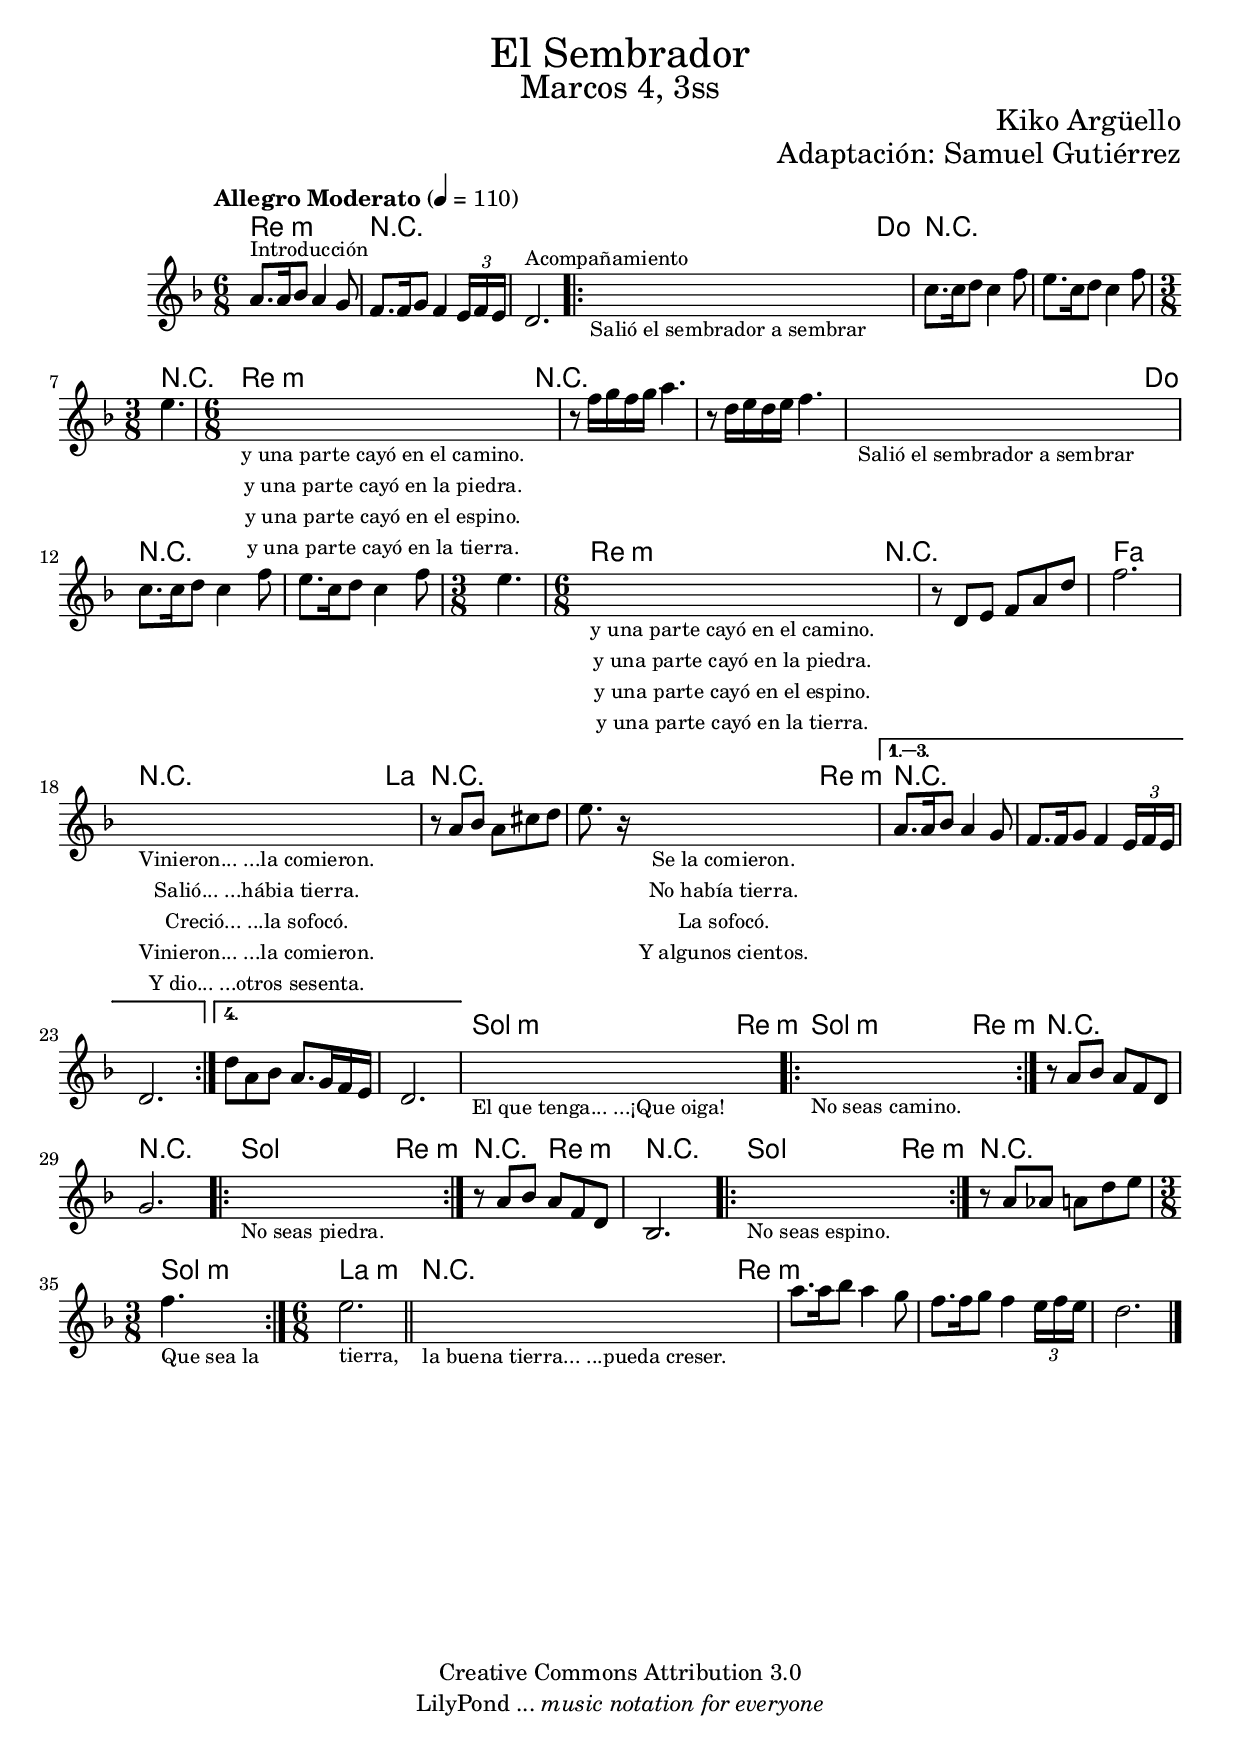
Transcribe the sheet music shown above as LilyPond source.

% Created on Mon Aug 29 16:03:40 CST 2011
% by serach.sam@

\version "2.19.80"
%#(set-global-staff-size 18)

\markup { \fill-line { \center-column { \fontsize #5 "El Sembrador" \fontsize #3 "Marcos 4, 3ss" } } }
\markup { \fill-line { " " \center-column { \fontsize #2 "Kiko Argüello" } } }
\markup { \fill-line { "" \right-column { \fontsize #2 "Adaptación: Samuel Gutiérrez"  } } }

\header {
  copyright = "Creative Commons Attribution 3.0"
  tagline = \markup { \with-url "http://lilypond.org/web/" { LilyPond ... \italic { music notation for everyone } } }
  breakbefore = ##t
}

global = {
  \key d \minor
  \time 6/8
  \tempo "Allegro Moderato" 4=110
  s2.*3
  \bar ".|:"
  s2.*3
  \time 3/8
  s4.
  \time 6/8
  s2.*6
  \time 3/8
  s4.
  \time 6/8
  s2.*12
  \bar ".|:"
  s2.
  \bar ":|."
  s2.*2
  \bar ".|:"
  s2.
  \bar ":|."
  s2.*2
  \bar ".|:"
  s2.
  \bar ":|."
  s2.
  \time 3/8
  s4.
  \time 6/8
  \bar ":|."
  s2.
  \bar "||"
  s2.*4
  \bar "|."
}

flute = \relative c'' {
  \set Staff.midiInstrument = "oboe"
  \compressFullBarRests
  \dynamicUp
  % Music follows here.
  a8.^\markup { \small Introducción } a16 bes8 a4 g8 |
  f8. f16 g8 f4 \tuplet 3/2 { e16 f16 e16 } |
  d2.^\markup { \small Acompañamiento } |
  \repeat volta 4 {
    \textLengthOn
    s2._\markup \center-column { \small "Salió el sembrador a sembrar" } |
    \textLengthOn
    c'8. c16 d8 c4 f8 |
    e8. c16 d8 c4 f8 |
    e4. |
    \textLengthOn
    s2._\markup \center-column {
      \small "y una parte cayó en el camino."
      \small "y una parte cayó en la piedra."
      \small "y una parte cayó en el espino."
      \small "y una parte cayó en la tierra."
    } |
    \textLengthOn
    r8 f16 g16 f16 g16 a4. |
    r8 d,
    16 e16 d16 e16 f4. |
    \textLengthOn
    s2._\markup \center-column { \small "Salió el sembrador a sembrar" } |
    \textLengthOn
    c8. c16 d8 c4 f8 |
    e8. c16 d8 c4 f8 |
    e4. |
    \textLengthOn
    s2._\markup \center-column {
      \small "y una parte cayó en el camino."
      \small "y una parte cayó en la piedra."
      \small "y una parte cayó en el espino."
      \small "y una parte cayó en la tierra."
    } |
    \textLengthOn
    r8 d,8 e8 f8 a8 d8 |
    f2. |
    \textLengthOn
    s2._\markup \center-column {
      \small "Vinieron... ...la comieron."
      \small "Salió... ...hábia tierra."
      \small "Creció... ...la sofocó."
      \small "Vinieron... ...la comieron."
      \small "Y dio... ...otros sesenta."
    } |
    \textLengthOn
    r8 a,8 bes8 a8 cis8 d8 |
    e8. r16
    \textLengthOn
    s2_\markup \center-column {
      \small "Se la comieron."
      \small "No había tierra."
      \small "La sofocó."
      \small "Y algunos cientos."
    } |
    \textLengthOn
  }
  \alternative {
    {
      a,8. a16 bes8 a4 g8 |
      f8. f16 g8 f4 \tuplet 3/2 { e16 f16 e16 } |
      d2. |
    }
    {
      d'8 a8 bes8 a8. g16 f16 e16 |
      d2. |
    }
  }
  \textLengthOn
  s2._\markup \center-column { \small "El que tenga... ...¡Que oiga!" } |
  s2._\markup \center-column { \small "No seas camino." } |
  \textLengthOn
  r8 a'8 bes8 a8 f8 d8 |
  g2. |
  \textLengthOn
  s2._\markup \center-column { \small "No seas piedra." } |
  \textLengthOn
  r8 a8 bes8 a8 f8 d8 |
  bes2. |
  \textLengthOn
  s2._\markup \center-column { \small "No seas espino." } |
  \textLengthOn
  r8 a'8 aes8 a8 d8 e8 |
  \textLengthOn
  f4._\markup \center-column { \small "Que sea la" } |
  e2._\markup \center-column { \small "tierra," } |
  s2._\markup \center-column { \small "la buena tierra... ...pueda creser." } |
  \textLengthOn
  a8. a16 bes8 a4 g8 |
  f8. f16 g8 f4 \tuplet 3/2 { e16 f16 e16 } |
  d2. |
}

armonias = \chordmode {
  \set chordChanges = ##t
  \italianChords
  d2.:m R2.*2 R4. c4.
  R2.*2 R4. d4.:m
  R2.*2 R2. c4.
  R2.*2 R4. d4.:m
  R2. R4. f2. R4. a4.
  R2. R4. d4.:m
  R2.*5 g4.:m d4.:m
  g4.:m d4.:m R2. R2. g4.
  d4.:m R4. d4.:m R2.
  g4. d4.:m R2. g4.:m
  a2.:m R4. d4.:m
}


\score {
  <<
    \new ChordNames { \armonias }
    \new Staff { << \global \flute >> }
  >>
  \layout { }
  \midi {
    \context {
      \Score
      tempoWholesPerMinute = #(ly:make-moment 100/4)
    }
  }
}

\paper {
  #( set-default-paper-size "letter" )
}

%{
convert-ly (GNU LilyPond) 2.19.49  convert-ly: Procesando «»...
Aplicando la conversión: 2.17.0, 2.17.4, 2.17.5, 2.17.6, 2.17.11,
2.17.14, 2.17.15, 2.17.18, 2.17.19, 2.17.20, 2.17.25, 2.17.27,
2.17.29, 2.17.97, 2.18.0, 2.19.2, 2.19.7, 2.19.11, 2.19.16, 2.19.22,
2.19.24, 2.19.28, 2.19.29, 2.19.32, 2.19.40, 2.19.46, 2.19.49
%}


%{
convert-ly (GNU LilyPond) 2.19.83  convert-ly: Procesando «»...
Aplicando la conversión: 2.19.80
%}
